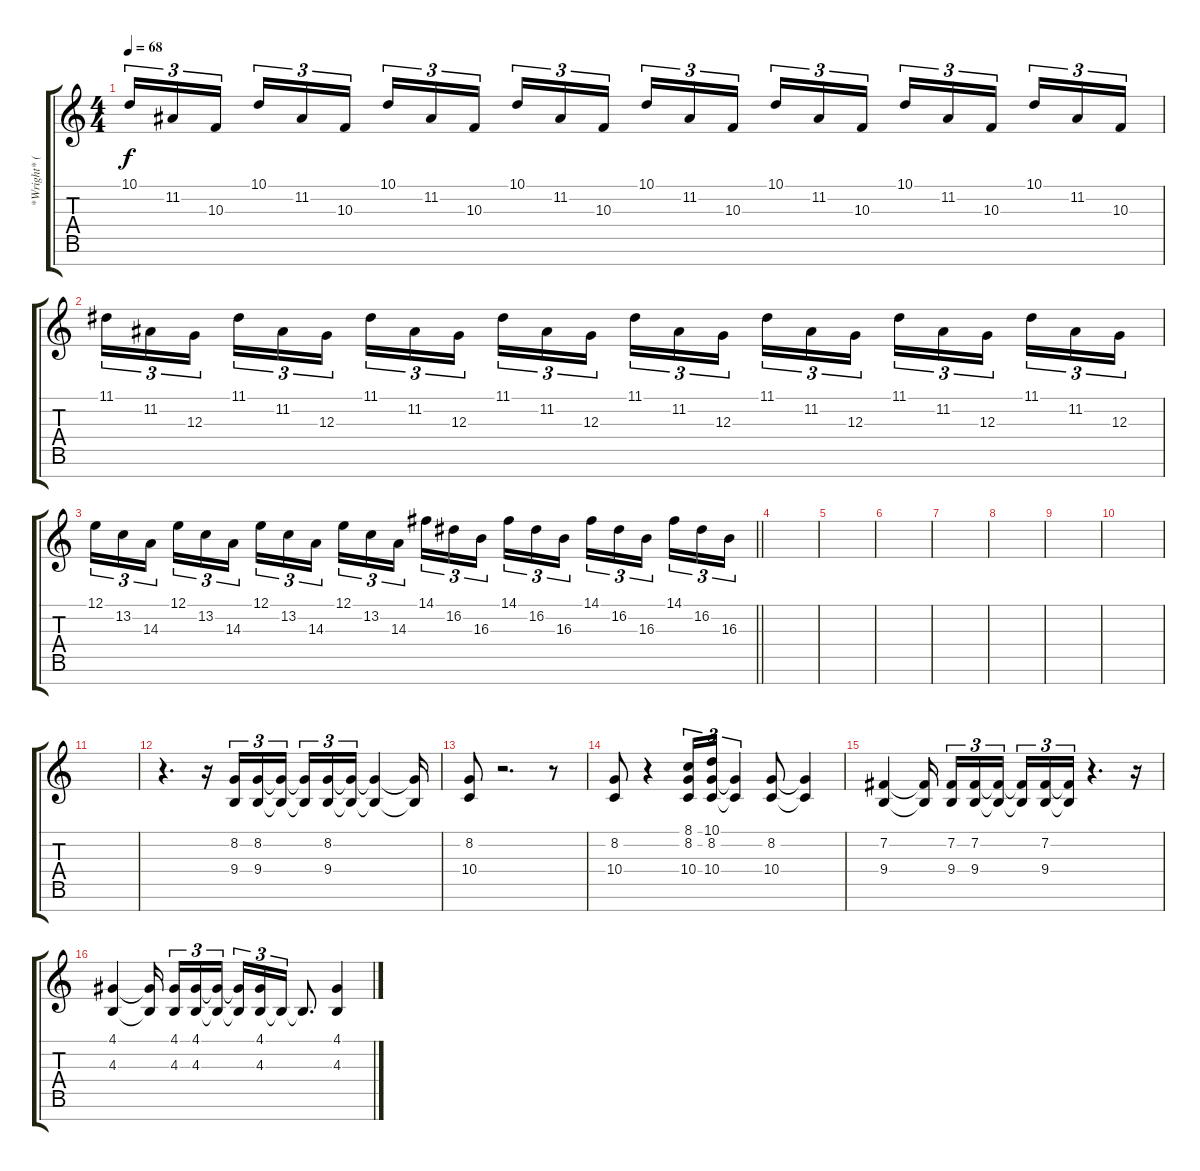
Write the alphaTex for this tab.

\track ("*Wright* (Organ II)" "*Wright* (") {instrument rockorgan}
\staff {score tabs}
\tuning (E4 B3 G3 D3 A2 E2 B1) {hide}
\ts (4 4)
\tempo 68
\clef g2
\ks c
10.1.16{tu (3 2) dy f} 11.2.16{tu (3 2)} 10.3.16{tu (3 2) beam splitsecondary} 10.1.16{tu (3 2)} 11.2.16{tu (3 2)} 10.3.16{tu (3 2)} 10.1.16{tu (3 2)} 11.2.16{tu (3 2)} 10.3.16{tu (3 2) beam splitsecondary} 10.1.16{tu (3 2)} 11.2.16{tu (3 2)} 10.3.16{tu (3 2)} 10.1.16{tu (3 2)} 11.2.16{tu (3 2)} 10.3.16{tu (3 2) beam splitsecondary} 10.1.16{tu (3 2)} 11.2.16{tu (3 2)} 10.3.16{tu (3 2)} 10.1.16{tu (3 2)} 11.2.16{tu (3 2)} 10.3.16{tu (3 2) beam splitsecondary} 10.1.16{tu (3 2)} 11.2.16{tu (3 2)} 10.3.16{tu (3 2)} |
11.1.16{tu (3 2)} 11.2.16{tu (3 2)} 12.3.16{tu (3 2) beam splitsecondary} 11.1.16{tu (3 2)} 11.2.16{tu (3 2)} 12.3.16{tu (3 2)} 11.1.16{tu (3 2)} 11.2.16{tu (3 2)} 12.3.16{tu (3 2) beam splitsecondary} 11.1.16{tu (3 2)} 11.2.16{tu (3 2)} 12.3.16{tu (3 2)} 11.1.16{tu (3 2)} 11.2.16{tu (3 2)} 12.3.16{tu (3 2) beam splitsecondary} 11.1.16{tu (3 2)} 11.2.16{tu (3 2)} 12.3.16{tu (3 2)} 11.1.16{tu (3 2)} 11.2.16{tu (3 2)} 12.3.16{tu (3 2) beam splitsecondary} 11.1.16{tu (3 2)} 11.2.16{tu (3 2)} 12.3.16{tu (3 2)} |
\barLineRight lightlight
12.1.16{tu (3 2)} 13.2.16{tu (3 2)} 14.3.16{tu (3 2) beam splitsecondary} 12.1.16{tu (3 2)} 13.2.16{tu (3 2)} 14.3.16{tu (3 2)} 12.1.16{tu (3 2)} 13.2.16{tu (3 2)} 14.3.16{tu (3 2) beam splitsecondary} 12.1.16{tu (3 2)} 13.2.16{tu (3 2)} 14.3.16{tu (3 2)} 14.1.16{tu (3 2)} 16.2.16{tu (3 2)} 16.3.16{tu (3 2) beam splitsecondary} 14.1.16{tu (3 2)} 16.2.16{tu (3 2)} 16.3.16{tu (3 2)} 14.1.16{tu (3 2)} 16.2.16{tu (3 2)} 16.3.16{tu (3 2) beam splitsecondary} 14.1.16{tu (3 2)} 16.2.16{tu (3 2)} 16.3.16{tu (3 2)} |
|
|
|
|
|
|
|
|
r.4{d} r.16{volume 13 instrument acousticgrandpiano} (8.2 9.4).16{tu (3 2)} (8.2 9.4).16{tu (3 2)} (8.2{t} 9.4{t}).16{tu (3 2) beam splitsecondary} (8.2{t} 9.4{t}).16{tu (3 2)} (8.2 9.4).16{tu (3 2)} (8.2{t} 9.4{t}).16{tu (3 2)} (8.2{t} 9.4{t}).4 (8.2{t} 9.4{t}).16 |
(8.2 10.4).8 r.2{d} r.8 |
(8.2 10.4).8 r.4 (8.1 8.2 10.4).16{tu (3 2)} (10.1 8.2 10.4).16{tu (3 2)} (8.2{t} 10.4{t}).4{tu (3 2)} (8.2 10.4).8 (8.2{t} 10.4{t}).4 |
(7.2 9.4).4 (7.2{t} 9.4{t}).16{beam splitsecondary} (7.2 9.4).16{tu (3 2)} (7.2 9.4).16{tu (3 2)} (7.2{t} 9.4{t}).16{tu (3 2) beam splitsecondary} (7.2{t} 9.4{t}).16{tu (3 2)} (7.2 9.4).16{tu (3 2)} (7.2{t} 9.4{t}).16{tu (3 2)} r.4{d} r.16 |
(4.1 4.3).4 (4.1{t} 4.3{t}).16{beam splitsecondary} (4.1 4.3).16{tu (3 2)} (4.1 4.3).16{tu (3 2)} (4.1{t} 4.3{t}).16{tu (3 2) beam splitsecondary} (4.1{t} 4.3{t}).16{tu (3 2)} (4.1 4.3).16{tu (3 2)} 4.3{t}.16{tu (3 2)} 4.3{t}.8{d} (4.1 4.3).4
